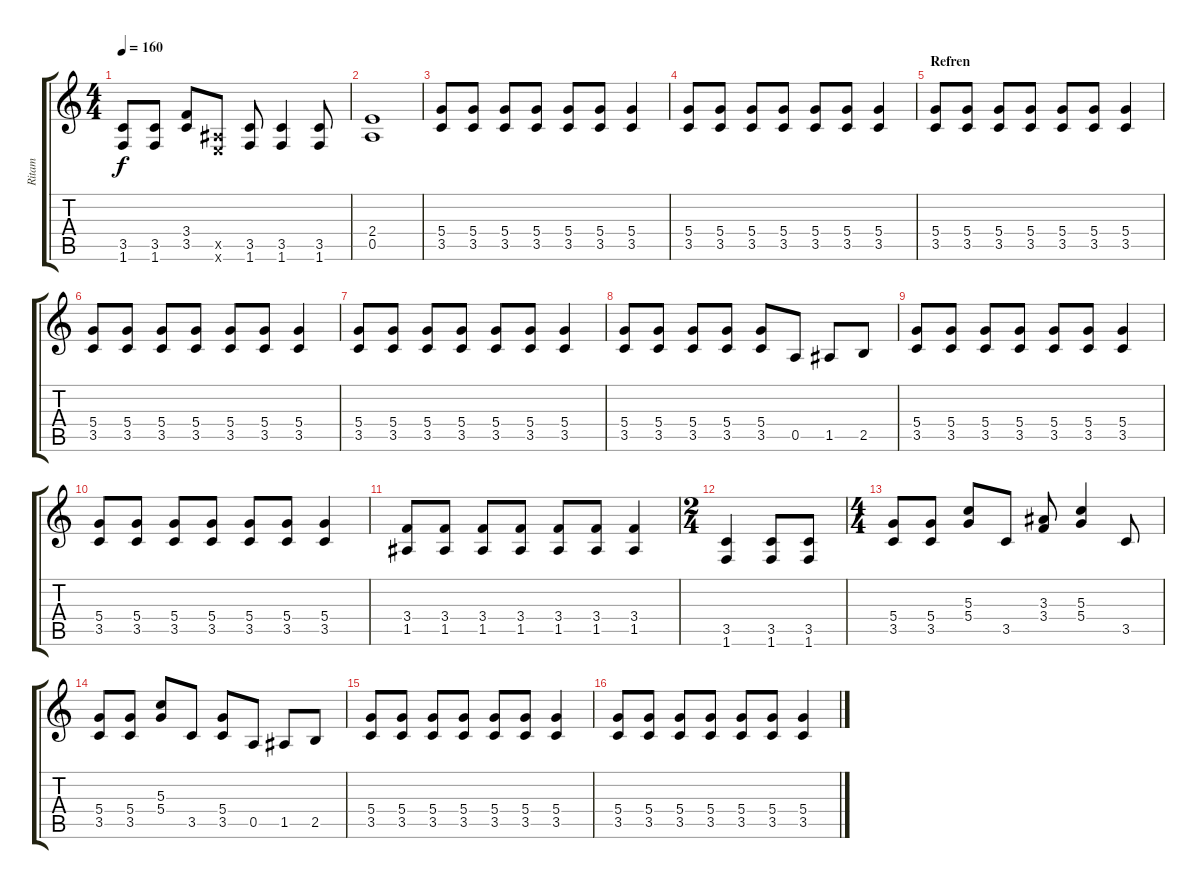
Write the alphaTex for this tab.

\track ("Ritam" "Ritam") {instrument distortionguitar}
\staff {score tabs}
\tuning (E4 B3 G3 D3 A2 E2) {hide}
\ts (4 4)
\tempo 160
\clef g2
\ks c
(3.5 1.6).8{dy f} (3.5 1.6).8 (3.4 3.5).8 (1.5{x} 0.6{x}).8 (3.5 1.6).8 (3.5 1.6).4 (3.5 1.6).8 |
(2.4 0.5).1 |
(5.4 3.5).8 (5.4 3.5).8 (5.4 3.5).8 (5.4 3.5).8 (5.4 3.5).8 (5.4 3.5).8 (5.4 3.5).4 |
(5.4 3.5).8 (5.4 3.5).8 (5.4 3.5).8 (5.4 3.5).8 (5.4 3.5).8 (5.4 3.5).8 (5.4 3.5).4 |
\section ("" "Refren")
(5.4 3.5).8 (5.4 3.5).8 (5.4 3.5).8 (5.4 3.5).8 (5.4 3.5).8 (5.4 3.5).8 (5.4 3.5).4 |
(5.4 3.5).8 (5.4 3.5).8 (5.4 3.5).8 (5.4 3.5).8 (5.4 3.5).8 (5.4 3.5).8 (5.4 3.5).4 |
(5.4 3.5).8 (5.4 3.5).8 (5.4 3.5).8 (5.4 3.5).8 (5.4 3.5).8 (5.4 3.5).8 (5.4 3.5).4 |
(5.4 3.5).8 (5.4 3.5).8 (5.4 3.5).8 (5.4 3.5).8 (5.4 3.5).8 0.5.8 1.5.8 2.5.8 |
(5.4 3.5).8 (5.4 3.5).8 (5.4 3.5).8 (5.4 3.5).8 (5.4 3.5).8 (5.4 3.5).8 (5.4 3.5).4 |
(5.4 3.5).8 (5.4 3.5).8 (5.4 3.5).8 (5.4 3.5).8 (5.4 3.5).8 (5.4 3.5).8 (5.4 3.5).4 |
(3.4 1.5).8 (3.4 1.5).8 (3.4 1.5).8 (3.4 1.5).8 (3.4 1.5).8 (3.4 1.5).8 (3.4 1.5).4 |
\ts (2 4)
(3.5 1.6).4 (3.5 1.6).8 (3.5 1.6).8 |
\ts (4 4)
(5.4 3.5).8 (5.4 3.5).8 (5.3 5.4).8 3.5.8 (3.3 3.4).8 (5.3 5.4).4 3.5.8 |
(5.4 3.5).8 (5.4 3.5).8 (5.3 5.4).8 3.5.8 (5.4 3.5).8 0.5.8 1.5.8 2.5.8 |
(5.4 3.5).8 (5.4 3.5).8 (5.4 3.5).8 (5.4 3.5).8 (5.4 3.5).8 (5.4 3.5).8 (5.4 3.5).4 |
(5.4 3.5).8 (5.4 3.5).8 (5.4 3.5).8 (5.4 3.5).8 (5.4 3.5).8 (5.4 3.5).8 (5.4 3.5).4
